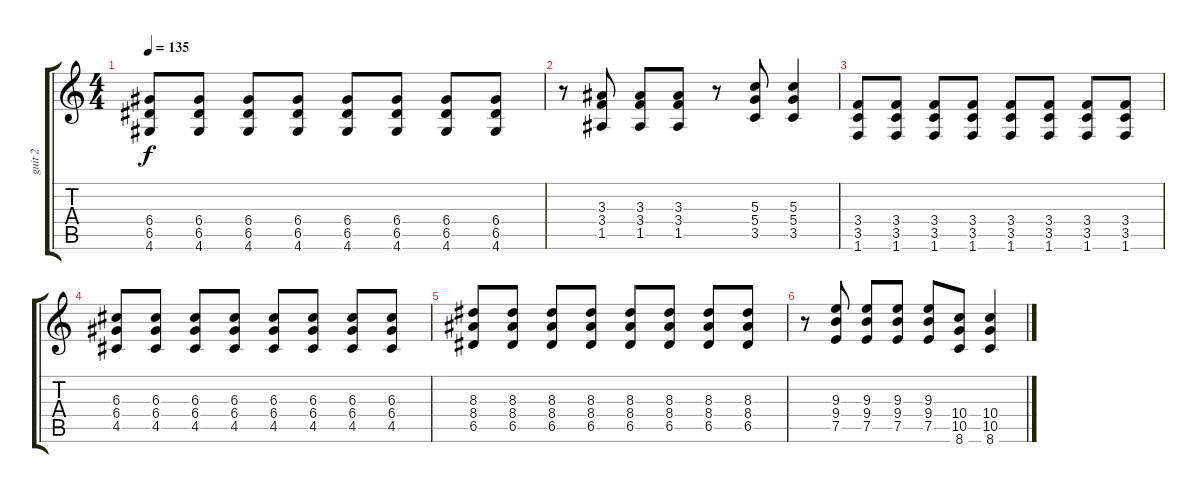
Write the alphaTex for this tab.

\track ("guit 2" "guit 2") {instrument distortionguitar}
\staff {score tabs}
\tuning (E4 B3 G3 D3 A2 E2) {hide}
\ts (4 4)
\tempo 135
\clef g2
\ks c
(6.4 6.5 4.6).8{dy f} (6.4 6.5 4.6).8 (6.4 6.5 4.6).8 (6.4 6.5 4.6).8 (6.4 6.5 4.6).8 (6.4 6.5 4.6).8 (6.4 6.5 4.6).8 (6.4 6.5 4.6).8 |
r.8 (3.3 3.4 1.5).8 (3.3 3.4 1.5).8 (3.3 3.4 1.5).8 r.8 (5.3 5.4 3.5).8 (5.3 5.4 3.5).4 |
(3.4 3.5 1.6).8 (3.4 3.5 1.6).8 (3.4 3.5 1.6).8 (3.4 3.5 1.6).8 (3.4 3.5 1.6).8 (3.4 3.5 1.6).8 (3.4 3.5 1.6).8 (3.4 3.5 1.6).8 |
(6.3 6.4 4.5).8 (6.3 6.4 4.5).8 (6.3 6.4 4.5).8 (6.3 6.4 4.5).8 (6.3 6.4 4.5).8 (6.3 6.4 4.5).8 (6.3 6.4 4.5).8 (6.3 6.4 4.5).8 |
(8.3 8.4 6.5).8 (8.3 8.4 6.5).8 (8.3 8.4 6.5).8 (8.3 8.4 6.5).8 (8.3 8.4 6.5).8 (8.3 8.4 6.5).8 (8.3 8.4 6.5).8 (8.3 8.4 6.5).8 |
r.8 (9.3 9.4 7.5).8 (9.3 9.4 7.5).8 (9.3 9.4 7.5).8 (9.3 9.4 7.5).8 (10.4 10.5 8.6).8 (10.4 10.5 8.6).4
